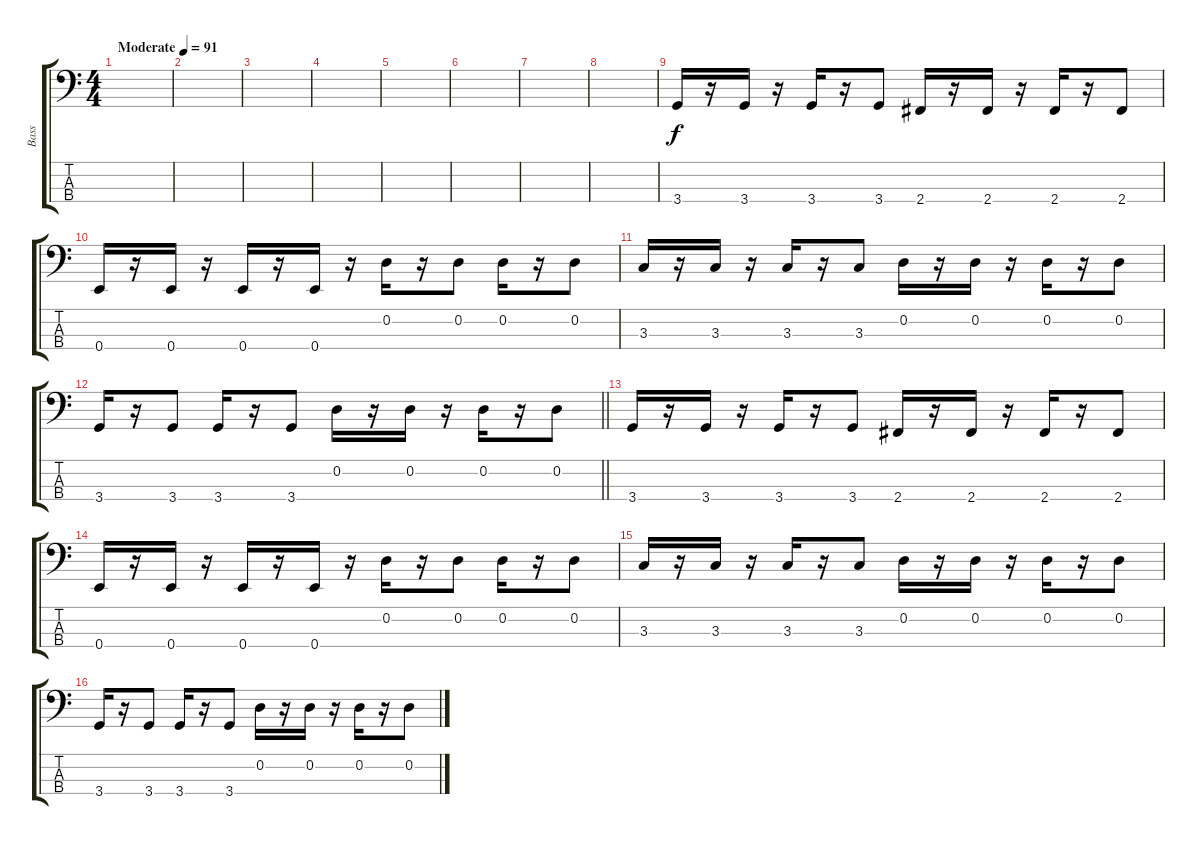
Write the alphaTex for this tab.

\track ("Bass" "Bass") {instrument electricbassfinger}
\staff {score tabs}
\tuning (G2 D2 A1 E1) {hide}
\ts (4 4)
\tempo (91 "Moderate")
\clef f4
\ks c
|
|
|
|
|
|
|
|
3.4.16 r.16 3.4.16 r.16 3.4.16 r.16 3.4.8 2.4.16 r.16 2.4.16 r.16 2.4.16 r.16 2.4.8 |
0.4.16 r.16 0.4.16 r.16 0.4.16 r.16 0.4.16 r.16 0.2.16 r.16 0.2.8 0.2.16 r.16 0.2.8 |
3.3.16 r.16 3.3.16 r.16 3.3.16 r.16 3.3.8 0.2.16 r.16 0.2.16 r.16 0.2.16 r.16 0.2.8 |
\barLineRight lightlight
3.4.16 r.16 3.4.8 3.4.16 r.16 3.4.8 0.2.16 r.16 0.2.16 r.16 0.2.16 r.16 0.2.8 |
3.4.16 r.16 3.4.16 r.16 3.4.16 r.16 3.4.8 2.4.16 r.16 2.4.16 r.16 2.4.16 r.16 2.4.8 |
0.4.16 r.16 0.4.16 r.16 0.4.16 r.16 0.4.16 r.16 0.2.16 r.16 0.2.8 0.2.16 r.16 0.2.8 |
3.3.16 r.16 3.3.16 r.16 3.3.16 r.16 3.3.8 0.2.16 r.16 0.2.16 r.16 0.2.16 r.16 0.2.8 |
3.4.16 r.16 3.4.8 3.4.16 r.16 3.4.8 0.2.16 r.16 0.2.16 r.16 0.2.16 r.16 0.2.8
